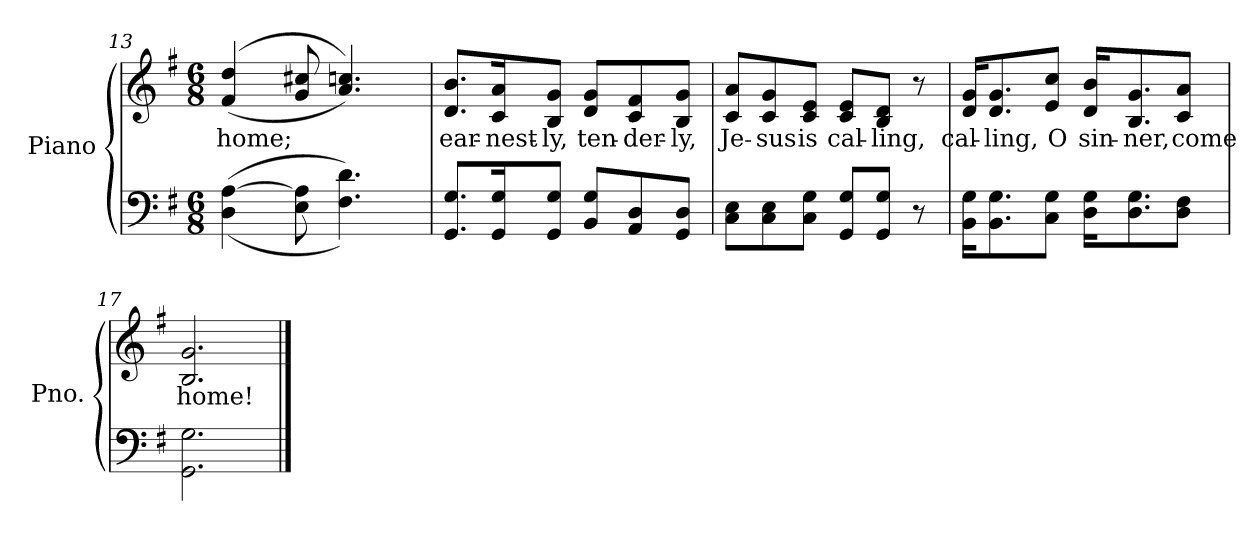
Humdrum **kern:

**kern	**kern	**text
*part2	*part1	*part1
*staff2	*staff1	*staff1
*I"Piano	*I"Piano	*
*I'Pno.	*I'Pno.	*
*clefF4	*clefG2	*
*k[f#]	*k[f#]	*
*G:	*G:	*
*M6/8	*M6/8	*
=13	=13	=13
*^	*	*
!	!	!	!LO:LY:b:color=#000000
((4Di\ [4Ai	8ryy	((4f#i/ 4ddi	home;
.	8ryy	.	.
8Ei\ 8Ai]	4.ryy	8gi/ 8cc#Xi	.
4.F#i\ 4.di))	.	4.ai/ 4.ccni))	.
.	8ryy	.	.
*v	*v	*	*
=14	=14	=14
*^	*	*
!	!	!	!LO:LY:b:color=#000000
*v	*v	*	*
8.GGi/ 8.Gi/L	8.di/ 8.bi/L	ear-
!	!	!LO:LY:b:color=#000000
16GGi/ 16Gi/K	16ci/ 16ai/K	-nest-
!	!	!LO:LY:b:color=#000000
8GGi/ 8Gi/J	8Bi/ 8gi/J	-ly,
!	!	!LO:LY:b:color=#000000
8BBi/ 8Gi/L	8di/ 8gi/L	ten-
!	!	!LO:LY:b:color=#000000
8AAi/ 8Di/	8ci/ 8f#i/	-der-
!	!	!LO:LY:b:color=#000000
8GGi/ 8Di/J	8Bi/ 8gi/J	-ly,
!!LO:LB:g=z
=15	=15	=15
!	!	!LO:LY:b:color=#000000
8Ci\ 8Ei\L	8ci/ 8ai/L	Je-
!	!	!LO:LY:b:color=#000000
8Ci\ 8Ei\	8ci/ 8gi/	-sus
!	!	!LO:LY:b:color=#000000
8Ci\ 8Gi\J	8ci/ 8ei/J	is
!	!	!LO:LY:b:color=#000000
8GGi/ 8Gi/L	8ci/ 8ei/L	cal-
!	!	!LO:LY:b:color=#000000
8GGi/ 8Gi/J	8Bi/ 8di/J	-ling,
8r	8r	.
=16	=16	=16
!	!	!LO:LY:b:color=#000000
16BBi\ 16Gi\KL	16di/ 16gi/KL	cal-
!	!	!LO:LY:b:color=#000000
8.BBi\ 8.Gi\	8.di/ 8.gi/	-ling,
!	!	!LO:LY:b:color=#000000
8Ci\ 8Gi\J	8ei/ 8cci/J	O
!	!	!LO:LY:b:color=#000000
16Di\ 16Gi\KL	16di/ 16bi/KL	sin-
!	!	!LO:LY:b:color=#000000
8.Di\ 8.Gi\	8.Bi/ 8.gi/	-ner,
!	!	!LO:LY:b:color=#000000
8Di\ 8F#i\J	8ci/ 8ai/J	come
=17	=17	=17
!	!	!LO:LY:b:color=#000000
2.GGi\ 2.Gi	2.Bi/ 2.gi	home!
==	==	==
*-	*-	*-
